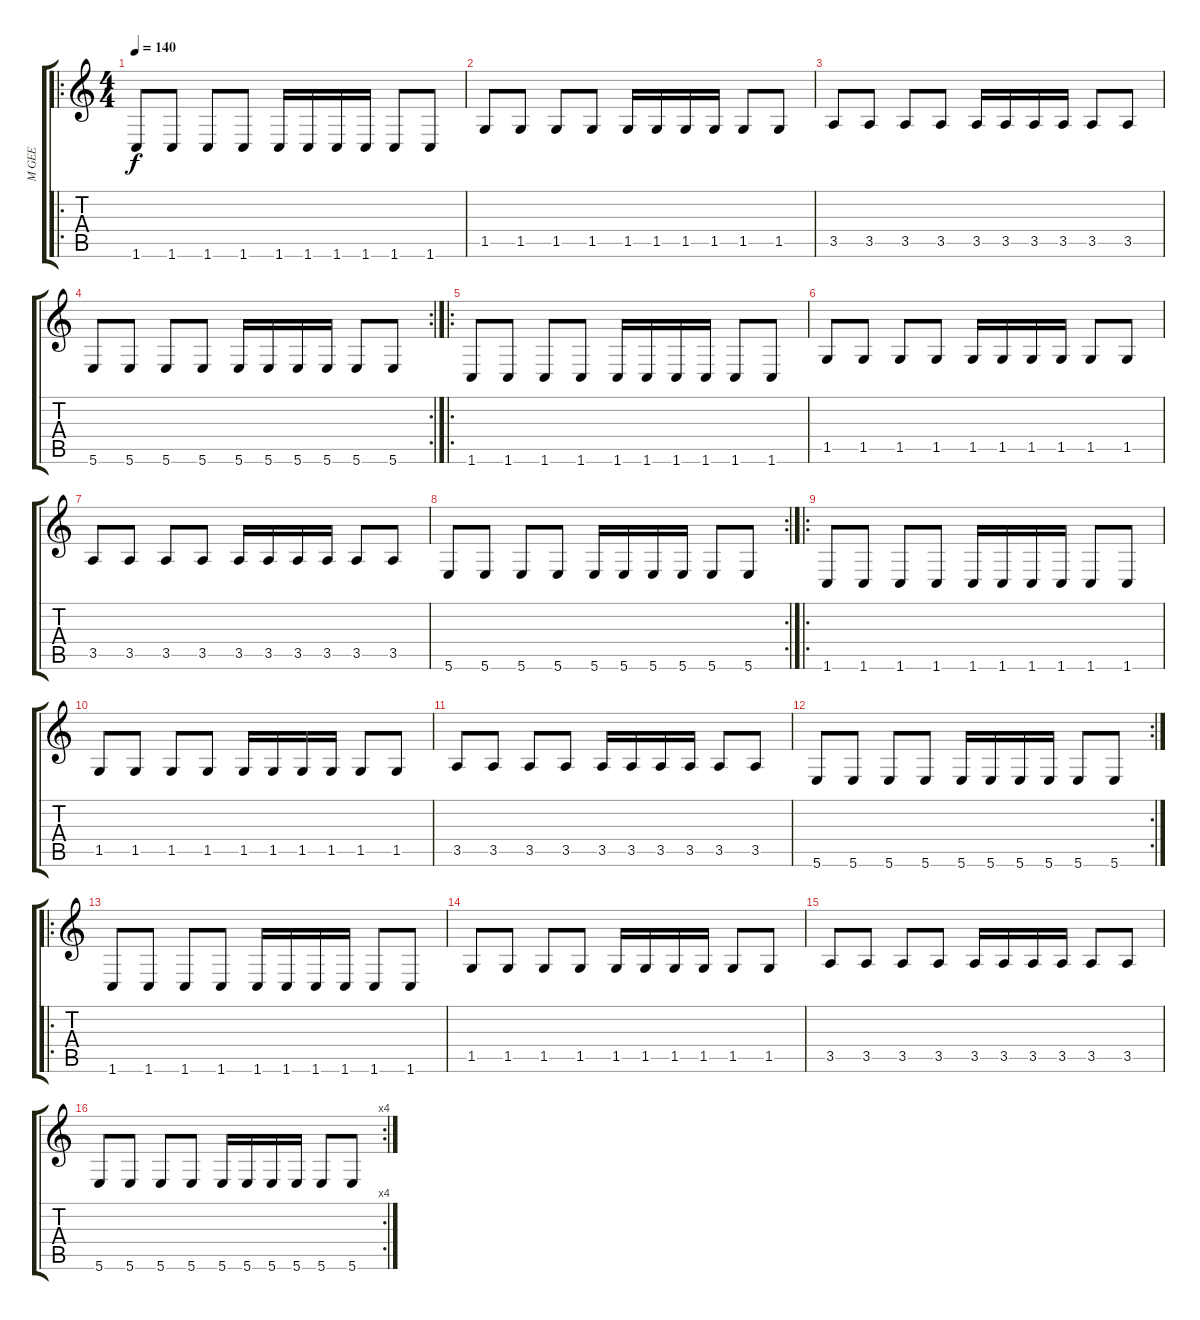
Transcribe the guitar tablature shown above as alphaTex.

\track ("M GEE" "M GEE") {instrument distortionguitar}
\staff {score tabs}
\tuning (Db4 Ab3 E3 B2 Gb2 B1) {hide}
\ro
\ts (4 4)
\tempo 140
\clef g2
\ks c
1.6.8{dy f instrument distortionguitar} 1.6.8 1.6.8 1.6.8 1.6.16 1.6.16 1.6.16 1.6.16 1.6.8 1.6.8 |
1.5.8 1.5.8 1.5.8 1.5.8 1.5.16 1.5.16 1.5.16 1.5.16 1.5.8 1.5.8 |
3.5.8 3.5.8 3.5.8 3.5.8 3.5.16 3.5.16 3.5.16 3.5.16 3.5.8 3.5.8 |
\rc 2
5.6.8 5.6.8 5.6.8 5.6.8 5.6.16 5.6.16 5.6.16 5.6.16 5.6.8 5.6.8 |
\ro
1.6.8 1.6.8 1.6.8 1.6.8 1.6.16 1.6.16 1.6.16 1.6.16 1.6.8 1.6.8 |
1.5.8 1.5.8 1.5.8 1.5.8 1.5.16 1.5.16 1.5.16 1.5.16 1.5.8 1.5.8 |
3.5.8 3.5.8 3.5.8 3.5.8 3.5.16 3.5.16 3.5.16 3.5.16 3.5.8 3.5.8 |
\rc 2
5.6.8 5.6.8 5.6.8 5.6.8 5.6.16 5.6.16 5.6.16 5.6.16 5.6.8 5.6.8 |
\ro
1.6.8 1.6.8 1.6.8 1.6.8 1.6.16 1.6.16 1.6.16 1.6.16 1.6.8 1.6.8 |
1.5.8 1.5.8 1.5.8 1.5.8 1.5.16 1.5.16 1.5.16 1.5.16 1.5.8 1.5.8 |
3.5.8 3.5.8 3.5.8 3.5.8 3.5.16 3.5.16 3.5.16 3.5.16 3.5.8 3.5.8 |
\rc 2
5.6.8 5.6.8 5.6.8 5.6.8 5.6.16 5.6.16 5.6.16 5.6.16 5.6.8 5.6.8 |
\ro
1.6.8 1.6.8 1.6.8 1.6.8 1.6.16 1.6.16 1.6.16 1.6.16 1.6.8 1.6.8 |
1.5.8 1.5.8 1.5.8 1.5.8 1.5.16 1.5.16 1.5.16 1.5.16 1.5.8 1.5.8 |
3.5.8 3.5.8 3.5.8 3.5.8 3.5.16 3.5.16 3.5.16 3.5.16 3.5.8 3.5.8 |
\rc 4
5.6.8 5.6.8 5.6.8 5.6.8 5.6.16 5.6.16 5.6.16 5.6.16 5.6.8 5.6.8
